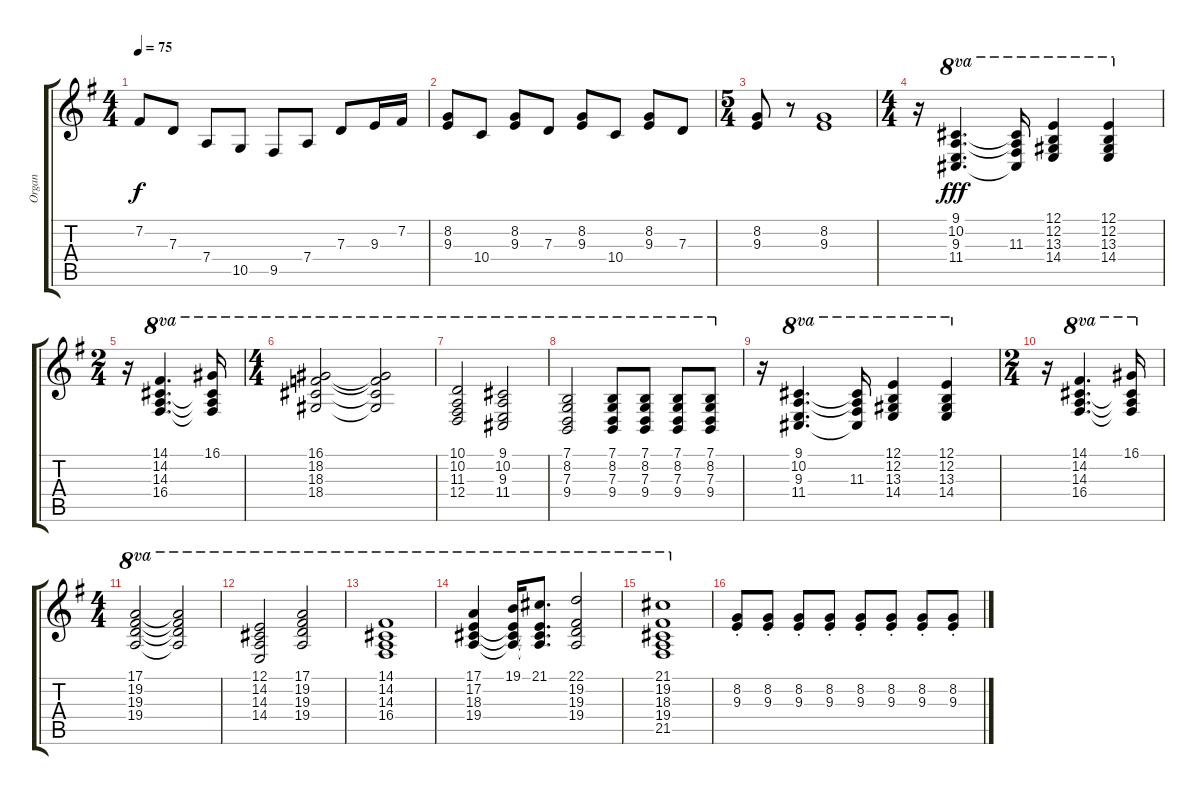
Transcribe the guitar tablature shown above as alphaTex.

\track ("Organ" "Organ") {instrument drawbarorgan}
\staff {score tabs}
\tuning (E4 B3 G3 D3 A2 E2) {hide}
\ts (4 4)
\tempo 75
\clef g2
\ks g
7.2.8{dy f} 7.3.8 7.4.8 10.5.8 9.5.8 7.4.8 7.3.8 9.3.16 7.2.16 |
(8.2 9.3).8 10.4.8 (8.2 9.3).8 7.3.8 (8.2 9.3).8 10.4.8 (8.2 9.3).8 7.3.8 |
\ts (5 4)
(8.2 9.3).8 r.8 (8.2 9.3).1 |
\ts (4 4)
r.16 (9.1 10.2 9.3 11.4).4{d ot 8va dy fff} (9.1{t} 10.2{t} 11.3 11.4{t}).16{ot 8va} (12.1 12.2 13.3 14.4).4{ot 8va} (12.1 12.2 13.3 14.4).4{ot 8va} |
\ts (2 4)
r.16 (14.1 14.2 14.3 16.4).4{d ot 8va} (16.1 14.2{t} 14.3{t} 16.4{t}).16{ot 8va} |
\ts (4 4)
(16.1 18.2 18.3 18.4).2{ot 8va} (16.1{t} 18.2{t} 18.3{t} 18.4{t}).2{ot 8va} |
(10.1 10.2 11.3 12.4).2{ot 8va} (9.1 10.2 9.3 11.4).2{ot 8va} |
(7.1 8.2 7.3 9.4).2{ot 8va} (7.1 8.2 7.3 9.4).8{ot 8va} (7.1 8.2 7.3 9.4).8{ot 8va} (7.1 8.2 7.3 9.4).8{ot 8va} (7.1 8.2 7.3 9.4).8{ot 8va} |
r.16 (9.1 10.2 9.3 11.4).4{d ot 8va} (9.1{t} 10.2{t} 11.3 11.4{t}).16{ot 8va} (12.1 12.2 13.3 14.4).4{ot 8va} (12.1 12.2 13.3 14.4).4{ot 8va} |
\ts (2 4)
r.16 (14.1 14.2 14.3 16.4).4{d ot 8va} (16.1 14.2{t} 14.3{t} 16.4{t}).16{ot 8va} |
\ts (4 4)
(17.1 19.2 19.3 19.4).2{ot 8va} (17.1{t} 19.2{t} 19.3{t} 19.4{t}).2{ot 8va} |
(12.1 14.2 14.3 14.4).2{ot 8va} (17.1 19.2 19.3 19.4).2{ot 8va} |
(14.1 14.2 14.3 16.4).1{ot 8va} |
(17.1 17.2 18.3 19.4).4{ot 8va} (19.1 17.2{t} 18.3{t} 19.4{t}).16{ot 8va} (21.1 17.2{t} 18.3{t} 19.4{t}).8{d ot 8va} (22.1 19.2 19.3 19.4).2{ot 8va} |
(21.1 19.2 18.3 19.4 21.5).1{ot 8va} |
(8.2{st} 9.3{st}).8 (8.2{st} 9.3{st}).8 (8.2{st} 9.3{st}).8 (8.2{st} 9.3{st}).8 (8.2{st} 9.3{st}).8 (8.2{st} 9.3{st}).8 (8.2{st} 9.3{st}).8 (8.2{st} 9.3{st}).8
